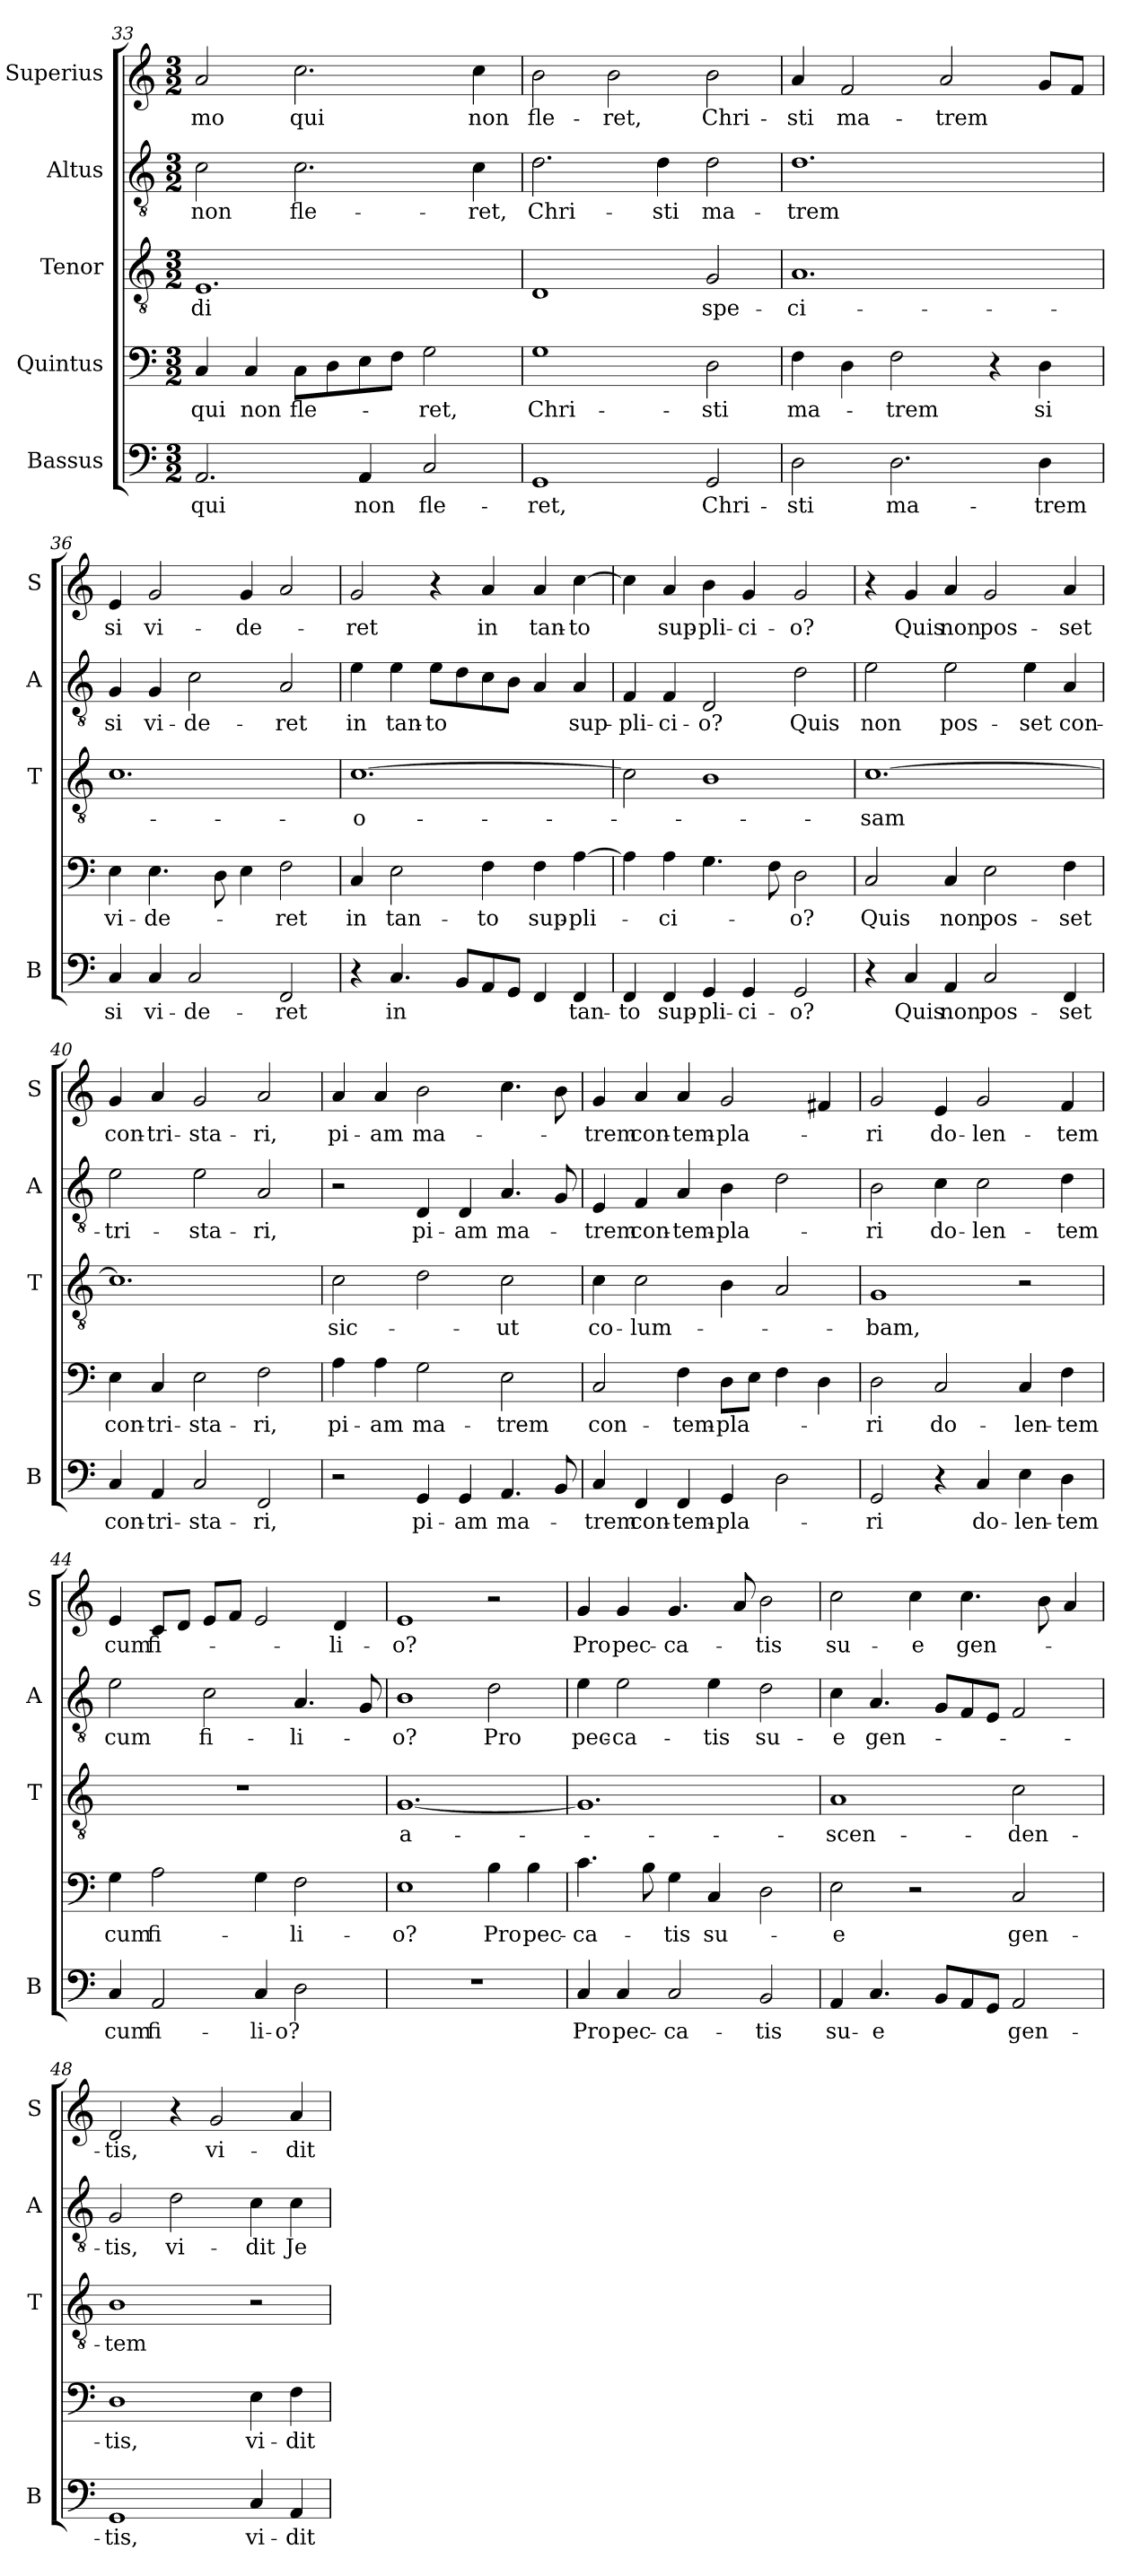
**kern	**text	**kern	**text	**kern	**text	**kern	**text	**kern	**text
*part5	*part5	*part4	*part4	*part3	*part3	*part2	*part2	*part1	*part1
*staff5	*staff5	*staff4	*staff4	*staff3	*staff3	*staff2	*staff2	*staff1	*staff1
*I"Bassus	*	*I"Quintus	*	*I"Tenor	*	*I"Altus	*	*I"Superius	*
*I'B	*	*	*	*I'T	*	*I'A	*	*I'S	*
*clefF4	*	*clefF4	*	*clefGv2	*	*clefGv2	*	*clefG2	*
*k[]	*	*k[]	*	*k[]	*	*k[]	*	*k[]	*
*M3/2	*	*M3/2	*	*M3/2	*	*M3/2	*	*M3/2	*
=33	=33	=33	=33	=33	=33	=33	=33	=33	=33
!	!LO:LY:i	!	!	!	!	!	!	!	!
2.AA	qui	4C	qui	1.E	-di	2c	non	2a	-mo
.	.	4C	non	.	.	.	.	.	.
.	.	8CL	fle-	.	.	2.c	fle-	2.cc	qui
.	.	8D	.	.	.	.	.	.	.
!	!LO:LY:i	!	!	!	!	!	!	!	!
4AA	non	8E	.	.	.	.	.	.	.
.	.	8FJ	.	.	.	.	.	.	.
!	!LO:LY:i	!	!	!	!	!	!	!	!
2C	fle-	2G	-ret,	.	.	.	.	.	.
.	.	.	.	.	.	4c	-ret,	4cc	non
=34	=34	=34	=34	=34	=34	=34	=34	=34	=34
!	!LO:LY:i	!	!	!	!	!	!	!	!
1GG	-ret,	1G	Chri-	1D	.	2.d	Chri-	2b	fle-
.	.	.	.	.	.	.	.	2b	-ret,
.	.	.	.	.	.	4d	-sti	.	.
!	!LO:LY:i	!	!	!	!	!	!	!	!
2GG	Chri-	2D	-sti	2G	spe-	2d	ma-	2b	Chri-
=35	=35	=35	=35	=35	=35	=35	=35	=35	=35
!	!LO:LY:i	!	!	!	!	!	!	!	!
2D	-sti	4F	ma-	1.A	-ci-	1.d	-trem	4a	-sti
.	.	4D	.	.	.	.	.	2f	ma-
!	!LO:LY:i	!	!	!	!	!	!	!	!
2.D	ma-	2F	-trem	.	.	.	.	.	.
.	.	.	.	.	.	.	.	2a	-trem
.	.	4r	.	.	.	.	.	.	.
!	!LO:LY:i	!	!	!	!	!	!	!	!
4D	-trem	4D	si	.	.	.	.	8gL	.
.	.	.	.	.	.	.	.	8fJ	.
=36	=36	=36	=36	=36	=36	=36	=36	=36	=36
!	!LO:LY:i	!	!	!	!	!	!	!	!
4C	si	4E	vi-	1.c	.	4G	si	4e	si
!	!LO:LY:i	!	!	!	!	!	!	!	!
4C	vi-	4.E	-de-	.	.	4G	vi-	2g	vi-
!	!LO:LY:i	!	!	!	!	!	!	!	!
2C	-de-	.	.	.	.	2c	-de-	.	.
.	.	8D	.	.	.	.	.	.	.
.	.	4E	.	.	.	.	.	4g	-de-
!	!LO:LY:i	!	!	!	!	!	!	!	!
2FF	-ret	2F	-ret	.	.	2A	-ret	2a	.
=37	=37	=37	=37	=37	=37	=37	=37	=37	=37
4r	.	4C	in	[1.c	-o-	4e	in	2g	-ret
!	!LO:LY:i	!	!	!	!	!	!	!	!
4.C	in	2E	tan-	.	.	4e	tan-	.	.
.	.	.	.	.	.	8eL	-to	4r	.
8BBL	.	.	.	.	.	8d	.	.	.
8AA	.	4F	-to	.	.	8c	.	4a	in
8GGJ	.	.	.	.	.	8BJ	.	.	.
4FF	.	4F	sup-	.	.	4A	.	4a	tan-
!	!LO:LY:i	!	!	!	!	!	!	!	!
4FF	tan-	[4A	-pli-	.	.	4A	sup-	[4cc	-to
=38	=38	=38	=38	=38	=38	=38	=38	=38	=38
!	!LO:LY:i	!	!	!	!	!	!	!	!
4FF	-to	4A]	.	2c]	.	4F	-pli-	4cc]	.
!	!LO:LY:i	!	!	!	!	!	!	!	!
4FF	sup-	4A	-ci-	.	.	4F	-ci-	4a	sup-
!	!LO:LY:i	!	!	!	!	!	!	!	!
4GG	-pli-	4.G	.	1B	.	2D	-o?	4b	-pli-
!	!LO:LY:i	!	!	!	!	!	!	!	!
4GG	-ci-	.	.	.	.	.	.	4g	-ci-
.	.	8F	.	.	.	.	.	.	.
!	!LO:LY:i	!	!	!	!	!	!	!	!
2GG	-o?	2D	-o?	.	.	2d	Quis	2g	-o?
=39	=39	=39	=39	=39	=39	=39	=39	=39	=39
4r	.	2C	Quis	[1.c	-sam	2e	non	4r	.
!	!LO:LY:i	!	!	!	!	!	!	!	!
4C	Quis	.	.	.	.	.	.	4g	Quis
!	!LO:LY:i	!	!	!	!	!	!	!	!
4AA	non	4C	non	.	.	2e	pos-	4a	non
!	!LO:LY:i	!	!	!	!	!	!	!	!
2C	pos-	2E	pos-	.	.	.	.	2g	pos-
.	.	.	.	.	.	4e	-set	.	.
!	!LO:LY:i	!	!	!	!	!	!	!	!
4FF	-set	4F	-set	.	.	4A	con-	4a	-set
=40	=40	=40	=40	=40	=40	=40	=40	=40	=40
!	!LO:LY:i	!	!	!	!	!	!	!	!
4C	con-	4E	con-	1.c]	.	2e	-tri-	4g	con-
!	!LO:LY:i	!	!	!	!	!	!	!	!
4AA	-tri-	4C	-tri-	.	.	.	.	4a	-tri-
!	!LO:LY:i	!	!	!	!	!	!	!	!
2C	-sta-	2E	-sta-	.	.	2e	-sta-	2g	-sta-
!	!LO:LY:i	!	!	!	!	!	!	!	!
2FF	-ri,	2F	-ri,	.	.	2A	-ri,	2a	-ri,
=41	=41	=41	=41	=41	=41	=41	=41	=41	=41
2r	.	4A	pi-	2c	sic-	2r	.	4a	pi-
.	.	4A	-am	.	.	.	.	4a	-am
!	!LO:LY:i	!	!	!	!	!	!	!	!
4GG	pi-	2G	ma-	2d	.	4D	pi-	2b	ma-
!	!LO:LY:i	!	!	!	!	!	!	!	!
4GG	-am	.	.	.	.	4D	-am	.	.
!	!LO:LY:i	!	!	!	!	!	!	!	!
4.AA	ma-	2E	-trem	2c	-ut	4.A	ma-	4.cc	.
8BB	.	.	.	.	.	8G	.	8b	.
=42	=42	=42	=42	=42	=42	=42	=42	=42	=42
!	!LO:LY:i	!	!	!	!	!	!	!	!
4C	-trem	2C	con-	4c	co-	4E	-trem	4g	-trem
!	!LO:LY:i	!	!	!	!	!	!	!	!
4FF	con-	.	.	2c	-lum-	4F	con-	4a	con-
!	!LO:LY:i	!	!	!	!	!	!	!	!
4FF	-tem-	4F	-tem-	.	.	4A	-tem-	4a	-tem-
!	!LO:LY:i	!	!	!	!	!	!	!	!
4GG	-pla-	8DL	-pla-	4B	.	4B	-pla-	2g	-pla-
.	.	8EJ	.	.	.	.	.	.	.
2D	.	4F	.	2A	.	2d	.	.	.
.	.	4D	.	.	.	.	.	4f#X	.
=43	=43	=43	=43	=43	=43	=43	=43	=43	=43
!	!LO:LY:i	!	!	!	!	!	!	!	!
2GG	-ri	2D	-ri	1G	-bam,	2B	-ri	2g	-ri
4r	.	2C	do-	.	.	4c	do-	4e	do-
!	!LO:LY:i	!	!	!	!	!	!	!	!
4C	do-	.	.	.	.	2c	-len-	2g	-len-
!	!LO:LY:i	!	!	!	!	!	!	!	!
4E	-len-	4C	-len-	2r	.	.	.	.	.
!	!LO:LY:i	!	!	!	!	!	!	!	!
4D	-tem	4F	-tem	.	.	4d	-tem	4f	-tem
=44	=44	=44	=44	=44	=44	=44	=44	=44	=44
!	!LO:LY:i	!	!	!	!	!	!	!	!
4C	cum	4G	cum	2%3r	.	2e	cum	4e	cum
!	!LO:LY:i	!	!	!	!	!	!	!	!
2AA	fi-	2A	fi-	.	.	.	.	8cL	fi-
.	.	.	.	.	.	.	.	8dJ	.
.	.	.	.	.	.	2c	fi-	8eL	.
.	.	.	.	.	.	.	.	8fJ	.
!	!LO:LY:i	!	!	!	!	!	!	!	!
4C	-li-	4G	.	.	.	.	.	2e	.
!	!LO:LY:i	!	!	!	!	!	!	!	!
2D	-o?	2F	-li-	.	.	4.A	-li-	.	.
.	.	.	.	.	.	.	.	4d	-li-
.	.	.	.	.	.	8G	.	.	.
=45	=45	=45	=45	=45	=45	=45	=45	=45	=45
1.r	.	1E	-o?	[1.G	a-	1B	-o?	1e	-o?
.	.	4B	Pro	.	.	2d	Pro	2r	.
.	.	4B	pec-	.	.	.	.	.	.
=46	=46	=46	=46	=46	=46	=46	=46	=46	=46
!	!LO:LY:i	!	!	!	!	!	!	!	!
4C	Pro	4.c	-ca-	1.G]	.	4e	pec-	4g	Pro
!	!LO:LY:i	!	!	!	!	!	!	!	!
4C	pec-	.	.	.	.	2e	-ca-	4g	pec-
.	.	8B	.	.	.	.	.	.	.
!	!LO:LY:i	!	!	!	!	!	!	!	!
2C	-ca-	4G	-tis	.	.	.	.	4.g	-ca-
.	.	4C	su-	.	.	4e	-tis	.	.
.	.	.	.	.	.	.	.	8a	.
!	!LO:LY:i	!	!	!	!	!	!	!	!
2BB	-tis	2D	.	.	.	2d	su-	2b	-tis
=47	=47	=47	=47	=47	=47	=47	=47	=47	=47
!	!LO:LY:i	!	!	!	!	!	!	!	!
4AA	su-	2E	-e	1A	-scen-	4c	-e	2cc	su-
!	!LO:LY:i	!	!	!	!	!	!	!	!
4.C	-e	.	.	.	.	4.A	gen-	.	.
.	.	2r	.	.	.	.	.	4cc	-e
8BBL	.	.	.	.	.	8GL	.	.	.
8AA	.	.	.	.	.	8F	.	4.cc	gen-
8GGJ	.	.	.	.	.	8EJ	.	.	.
!	!LO:LY:i	!	!	!	!	!	!	!	!
2AA	gen-	2C	gen-	2c	-den-	2F	.	.	.
.	.	.	.	.	.	.	.	8b	.
.	.	.	.	.	.	.	.	4a	.
=48	=48	=48	=48	=48	=48	=48	=48	=48	=48
!	!LO:LY:i	!	!	!	!	!	!	!	!
1GG	-tis,	1D	-tis,	1B	-tem	2G	-tis,	2d	-tis,
.	.	.	.	.	.	2d	vi-	4r	.
.	.	.	.	.	.	.	.	2g	vi-
!	!LO:LY:i	!	!	!	!	!	!	!	!
4C	vi-	4E	vi-	2r	.	4c	-dit	.	.
!	!LO:LY:i	!	!	!	!	!	!	!	!
4AA	-dit	4F	-dit	.	.	4c	Je-	4a	-dit
=	=	=	=	=	=	=	=	=	=
*-	*-	*-	*-	*-	*-	*-	*-	*-	*-
